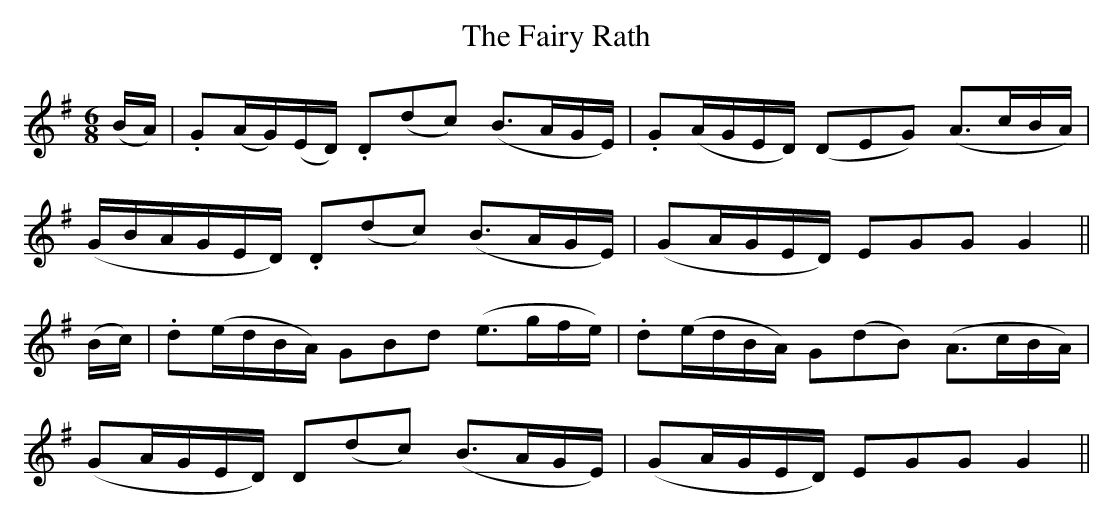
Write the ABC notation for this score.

X:1
T: The Fairy Rath
M: 6/8
L: 1/8
K: G
(B/A/) | .G(A/G/)(E/D/) .D(dc) (B3/2A/G/E/) | .G(A/G/E/D/) (DEG) (A3/2c/B/A/) |
(G/B/A/G/E/D/) .D(dc) (B3/2A/G/E/) | (GA/G/E/D/) EGG G2 ||
(B/c/) | .d(e/d/B/A/) GBd (e3/2g/f/e/) | .d(e/d/B/A/) G(dB) (A3/2c/B/A/) |
(GA/G/E/D/) D(dc) (B3/2A/G/E/) | (GA/G/E/D/) EGG G2 ||
